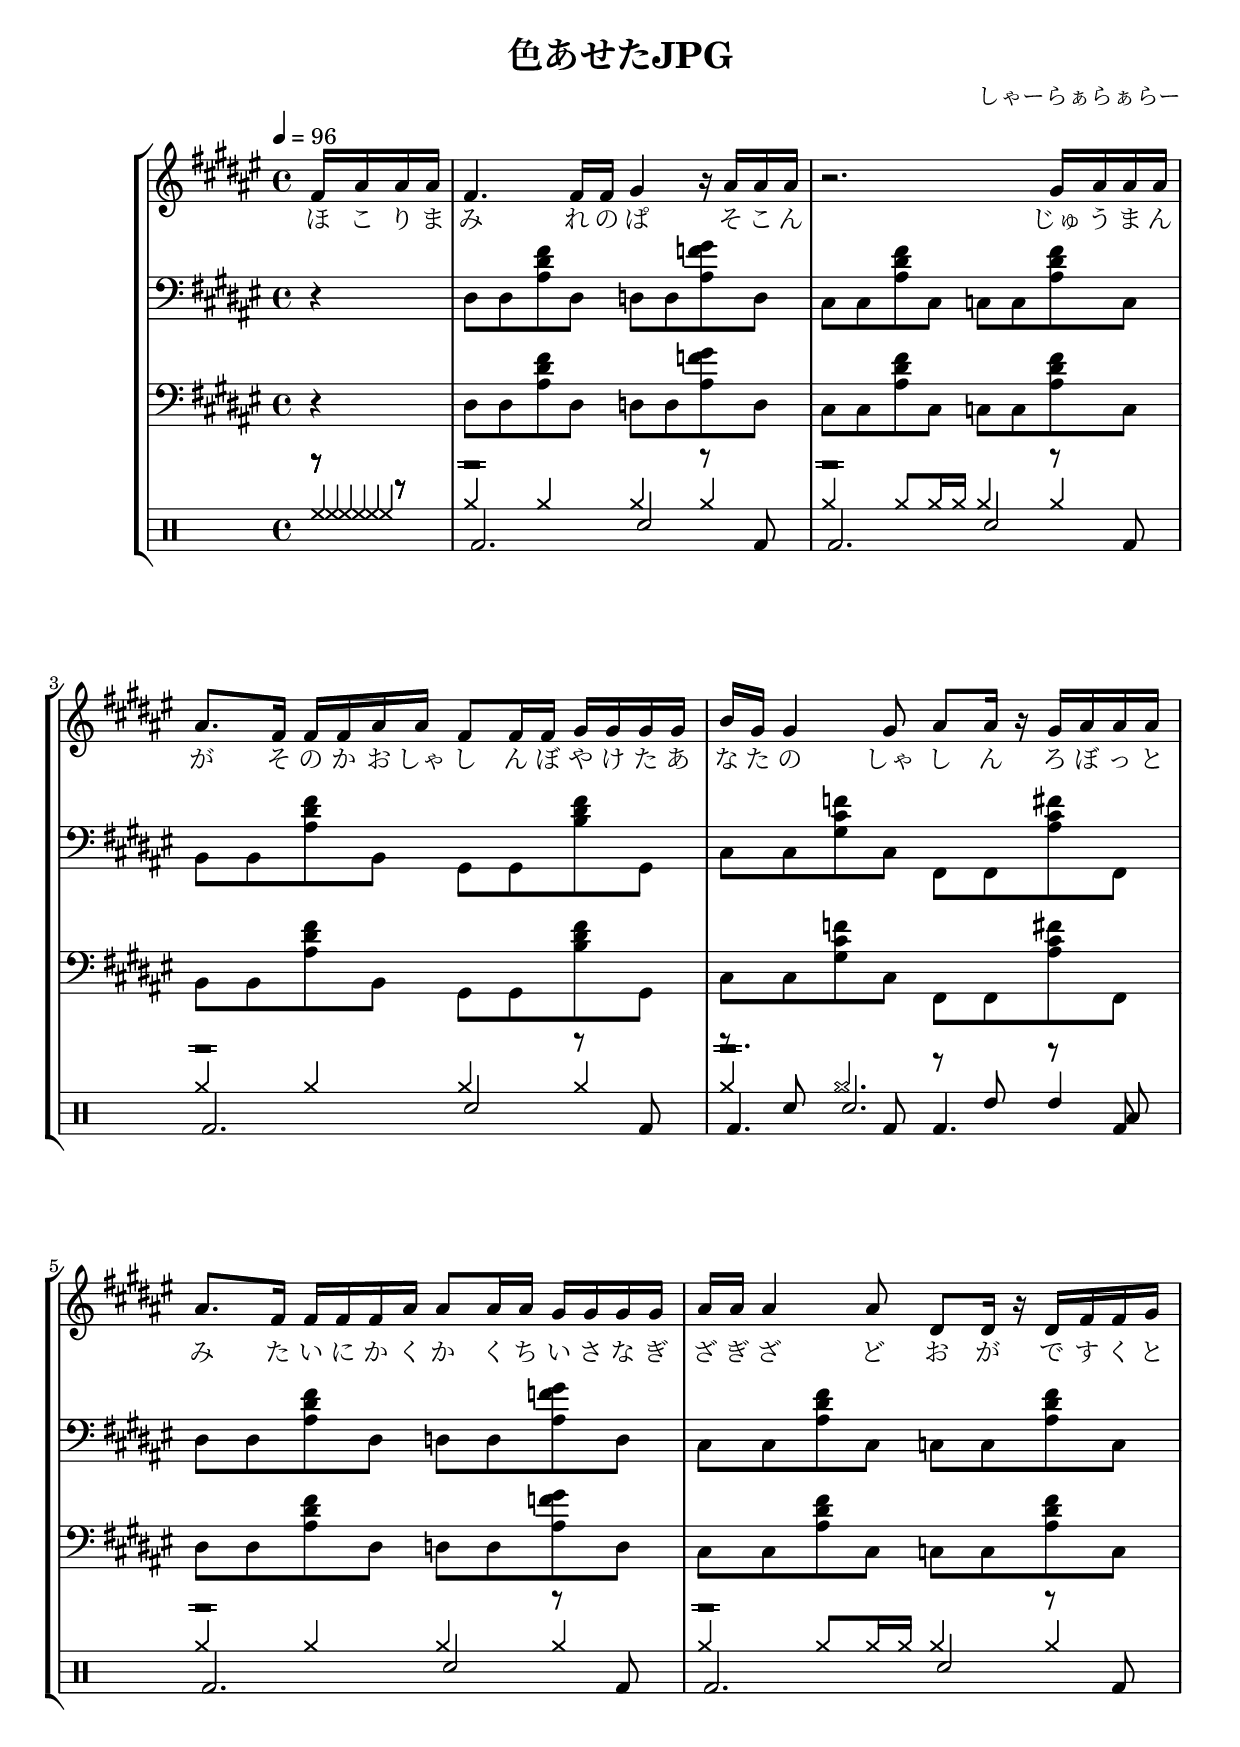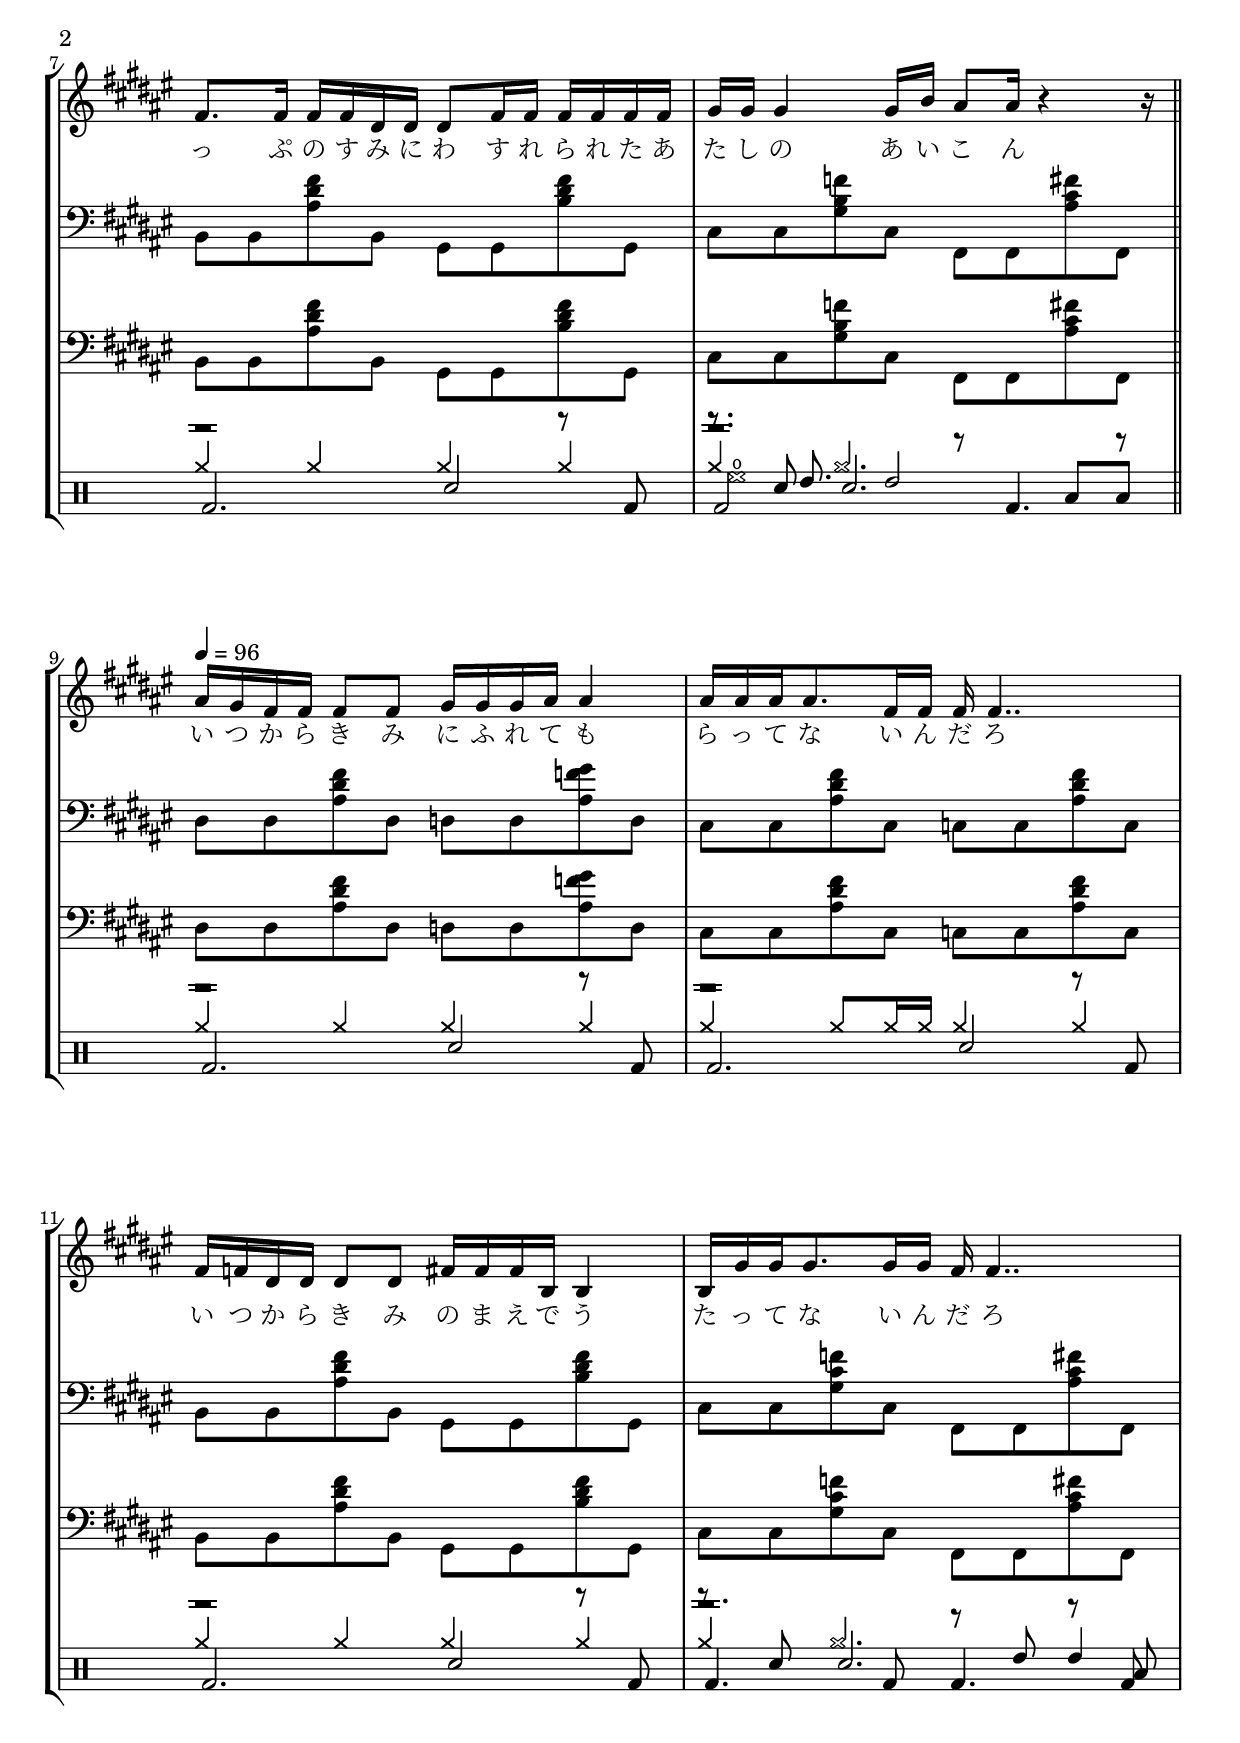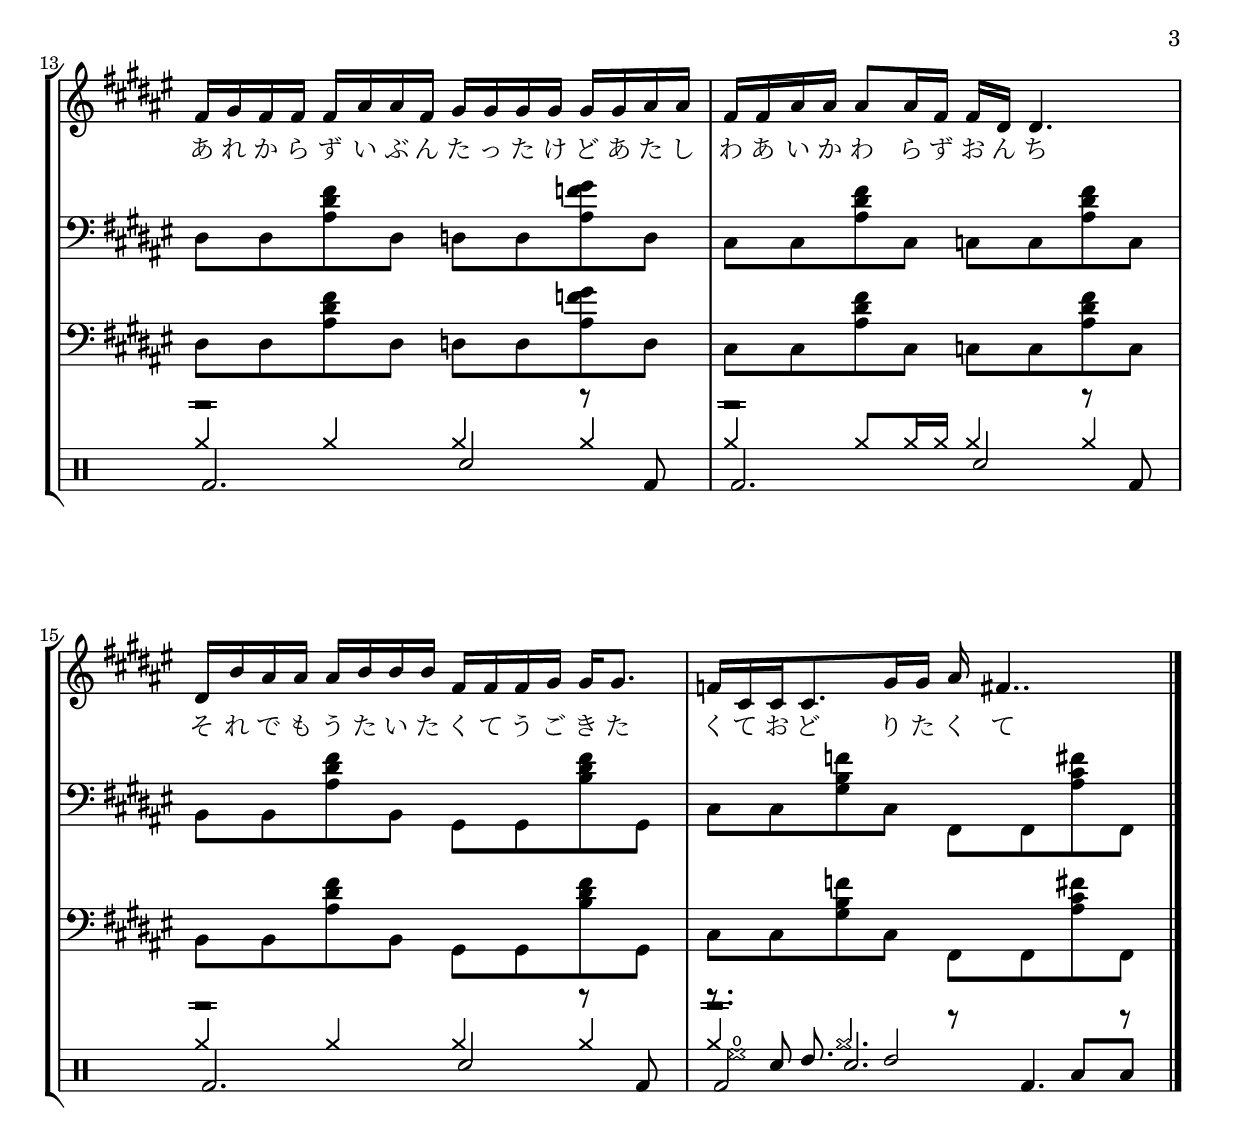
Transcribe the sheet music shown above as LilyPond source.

\version "2.12.1"

\header {
	 title = \markup {色あせたJPG}
	 composer = \markup \center-column {しゃーらぁらぁらー}
}
melody = {

	\partial 8*2
	\key fis \major
	\tempo 4 = 96
	\clef treble
	\time 4/4
	fis'16 ais'16  ais'16  ais'16  fis'4.  fis'16  fis'16  gis'4 r16  ais'16  ais'16  ais'16  r2. gis'16 ais'16  ais'16  ais'16  ais'8.  fis'16  fis'16  fis'16  ais'16  ais'16  fis'8  fis'16  fis'16  gis'16  gis'16  gis'16  gis'16  b'16  gis'16  gis'4  gis'8  ais'8  ais'16  r16 gis'16 ais'16  ais'16   ais'16  ais'8.  fis'16  fis'16  fis'16  fis'16  ais'16  ais'8  ais'16  ais'16  gis'16  gis'16  gis'16  gis'16  ais'16  ais'16  ais'4  ais'8  dis'8  dis'16  r16 dis'16 fis'16  fis'16  gis'16  fis'8.   fis'16  fis'16  fis'16  dis'16  dis'16  dis'8  fis'16  fis'16  fis'16  fis'16  fis'16  fis'16  gis'16  gis'16  gis'4  gis'16  b'16  ais'8  ais'16  r4 r16 
	ais'16 gis'16  fis'16  fis'16  fis'8  fis'8  gis'16  gis'16  gis'16  ais'16  ais'4  ais'16  ais'16   ais'16  ais'8.  fis'16  fis'16  fis'16  fis'4..  fis'16  f'16  dis'16  dis'16  dis'8  dis'8  fis'16  fis'16  fis'16  b16  b4  b16  gis'16   gis'16  gis'8.  gis'16  gis'16  fis'16  fis'4..  fis'16  gis'16  fis'16  fis'16  fis'16  ais'16  ais'16  fis'16  gis'16  gis'16   gis'16  gis'16  gis'16  gis'16  ais'16  ais'16  fis'16  fis'16  ais'16  ais'16  ais'8  ais'16  fis'16  fis'16  dis'16  dis'4.  dis'16  b'16  ais'16  ais'16  ais'16  b'16  b'16  b'16  fis'16  fis'16  fis'16  gis'16  gis'16  gis'8.  f'16  cis'16  cis'16  cis'8.  gis'16  gis'16  ais'16  fis'4..  \bar "|."}
text = \lyricmode {

	ほ こ り ま み れ の ぱ そ こ ん じゅ う ま ん が そ の か お しゃ し ん ぼ や け た あ な た の しゃ し ん ろ ぼ っ と み た い に か く か く ち い さ な ぎ ざ ぎ ざ ど お が で す く と っ ぷ の す み に わ す れ ら れ た あ た し の あ い こ ん 

	い つ か ら き み に ふ れ て も ら っ て な い ん だ ろ い つ か ら き み の ま え で う た っ て な い ん だ ろ あ れ か ら ず い ぶ ん た っ た け ど あ た し わ あ い か わ ら ず お ん ち そ れ で も う た い た く て う ご き た く て お ど り た く て 
}
upper = {

	\tempo 4 = 96
	\key fis \major
	\time 4/4
	\clef bass
	\partial 8*2
	r4
	dis8 dis8 <ais dis' fis'>8 dis8
d8 d8 <ais f' gis'>8 d8
cis8 cis8 <ais dis' fis'>8 cis8
c8 c8 <ais dis' fis'>8 c8
b,8 b,8 <ais dis' fis'>8 b,8
gis,8 gis,8 <b dis' fis'>8 gis,8
cis8 cis8 <gis cis' f'>8 cis8
fis,8 fis,8 <ais cis' fis'>8 fis,8
dis8 dis8 <ais dis' fis'>8 dis8
d8 d8 <ais f' gis'>8 d8
cis8 cis8 <ais dis' fis'>8 cis8
c8 c8 <ais dis' fis'>8 c8
b,8 b,8 <ais dis' fis'>8 b,8
gis,8 gis,8 <b dis' fis'>8 gis,8
cis8 cis8 <gis b f'>8 cis8
fis,8 fis,8 <cis' ais fis'>8 fis,8

	  \bar "||" 
	\tempo 4 = 96
	\clef bass
	dis8 dis8 <ais dis' fis'>8 dis8
d8 d8 <ais f' gis'>8 d8
cis8 cis8 <ais dis' fis'>8 cis8
c8 c8 <ais dis' fis'>8 c8
b,8 b,8 <ais dis' fis'>8 b,8
gis,8 gis,8 <b dis' fis'>8 gis,8
cis8 cis8 <gis cis' f'>8 cis8
fis,8 fis,8 <ais cis' fis'>8 fis,8
dis8 dis8 <ais dis' fis'>8 dis8
d8 d8 <ais f' gis'>8 d8
cis8 cis8 <ais dis' fis'>8 cis8
c8 c8 <ais dis' fis'>8 c8
b,8 b,8 <ais dis' fis'>8 b,8
gis,8 gis,8 <b dis' fis'>8 gis,8
cis8 cis8 <gis b f'>8 cis8
fis,8 fis,8 <cis' ais fis'>8 fis,8

	 \bar "|."}
lower = {

	\tempo 4 = 96
	\key fis \major
	\time 4/4
	\clef bass
	\partial 8*2
	r4
	dis8 dis8 <ais dis' fis'>8 dis8
d8 d8 <ais f' gis'>8 d8
cis8 cis8 <ais dis' fis'>8 cis8
c8 c8 <ais dis' fis'>8 c8
b,8 b,8 <ais dis' fis'>8 b,8
gis,8 gis,8 <b dis' fis'>8 gis,8
cis8 cis8 <gis cis' f'>8 cis8
fis,8 fis,8 <ais cis' fis'>8 fis,8
dis8 dis8 <ais dis' fis'>8 dis8
d8 d8 <ais f' gis'>8 d8
cis8 cis8 <ais dis' fis'>8 cis8
c8 c8 <ais dis' fis'>8 c8
b,8 b,8 <ais dis' fis'>8 b,8
gis,8 gis,8 <b dis' fis'>8 gis,8
cis8 cis8 <gis b f'>8 cis8
fis,8 fis,8 <cis' ais fis'>8 fis,8

	  \bar "||" 
	\tempo 4 = 96
	\clef bass
	dis8 dis8 <ais dis' fis'>8 dis8
d8 d8 <ais f' gis'>8 d8
cis8 cis8 <ais dis' fis'>8 cis8
c8 c8 <ais dis' fis'>8 c8
b,8 b,8 <ais dis' fis'>8 b,8
gis,8 gis,8 <b dis' fis'>8 gis,8
cis8 cis8 <gis cis' f'>8 cis8
fis,8 fis,8 <ais cis' fis'>8 fis,8
dis8 dis8 <ais dis' fis'>8 dis8
d8 d8 <ais f' gis'>8 d8
cis8 cis8 <ais dis' fis'>8 cis8
c8 c8 <ais dis' fis'>8 c8
b,8 b,8 <ais dis' fis'>8 b,8
gis,8 gis,8 <b dis' fis'>8 gis,8
cis8 cis8 <gis b f'>8 cis8
fis,8 fis,8 <cis' ais fis'>8 fis,8

	 \bar "|."}
partA = {
\drummode { 
 \partial 8*2   hh4  cymr4 cymr4 cymr4 cymr4  cymr4 cymr8 cymr16 cymr16 cymr4 cymr4  cymr4 cymr4 cymr4 cymr4  cymr4 cymr2.  cymr4 cymr4 cymr4 cymr4  cymr4 cymr8 cymr16 cymr16 cymr4 cymr4  cymr4 cymr4 cymr4 cymr4  cymr4 cymr2.   
 cymr4 cymr4 cymr4 cymr4  cymr4 cymr8 cymr16 cymr16 cymr4 cymr4  cymr4 cymr4 cymr4 cymr4  cymr4 cymr2.  cymr4 cymr4 cymr4 cymr4  cymr4 cymr8 cymr16 cymr16 cymr4 cymr4  cymr4 cymr4 cymr4 cymr4  cymr4 cymr2.   \bar "|." }
}
partB = {
\drummode { 
 \partial 8*2   hh4  r2 sn2  r2 sn2  r2 sn2  r8 sn8 sn2.  r2 sn2  r2 sn2  r2 sn2  r8 sn8 sn2.   
 r2 sn2  r2 sn2  r2 sn2  r8 sn8 sn2.  r2 sn2  r2 sn2  r2 sn2  r8 sn8 sn2.   \bar "|." }
}
partC = {
\drummode { 
 \partial 8*2   hh4  bd2. r8 bd8  bd2. r8 bd8  bd2. r8 bd8  bd4. bd8 bd4. bd8  bd2. r8 bd8  bd2. r8 bd8  bd2. r8 bd8  bd2 r8 bd4.   
 bd2. r8 bd8  bd2. r8 bd8  bd2. r8 bd8  bd4. bd8 bd4. bd8  bd2. r8 bd8  bd2. r8 bd8  bd2. r8 bd8  bd2 r8 bd4.   \bar "|." }
}
partD = {
\drummode { 
 \partial 8*2   hh4  r1 r1 r1 r2 r8 tommh8 tommh4  r1 r1 r1 r8. tommh8. tommh2 r8   
 r1 r1 r1 r2 r8 tommh8 tommh4  r1 r1 r1 r8. tommh8. tommh2 r8   \bar "|." }
}
partE = {
\drummode { 
 \partial 8*2   hh4  r1 r1 r1 r2. r8 toml8  r1 r1 r1 r2. toml8 toml8   
 r1 r1 r1 r2. r8 toml8  r1 r1 r1 r2. toml8 toml8   \bar "|." }
}
partF = {
\drummode { 
 \partial 8*2   hh4  r1 r1 r1 r1 r1 r1 r1 hho1   
 r1 r1 r1 r1 r1 r1 r1 hho1   \bar "|." }
}
partG = {
\drummode { 
 \partial 8*2  r8  r8  r1  r1  r1  r1  r1  r1  r1  r1  
 r1  r1  r1  r1  r1  r1  r1  r1  \bar "|." }
}
partH = {
\drummode { 
 \partial 8*2  r8  r8  r1  r1  r1  r1  r1  r1  r1  r1  
 r1  r1  r1  r1  r1  r1  r1  r1  \bar "|." }
}
partI = {
\drummode { 
 \partial 8*2  r8  r8  r1  r1  r1  r1  r1  r1  r1  r1  
 r1  r1  r1  r1  r1  r1  r1  r1  \bar "|." }
}
\score {
	<<
		 \new StaffGroup <<
		 \new Voice = "one" { \melody }
		 \new Lyrics \lyricsto "one" \text
			 \new Staff {\upper}
			 \new Staff {\lower}
			 \new DrumStaff <<
				 \new DrumVoice { \stemUp \partA }
				 \new DrumVoice { \stemUp \partB }
				 \new DrumVoice { \stemUp \partC }
				 \new DrumVoice { \stemUp \partD }
				 \new DrumVoice { \stemUp \partE }
				 \new DrumVoice { \stemUp \partF }
				 \new DrumVoice { \stemUp \partG }
				 \new DrumVoice { \stemUp \partH }
				 \new DrumVoice { \stemUp \partI }
			 >>
		 >>
	>>
	\layout {
		\context {
			\Voice
			\remove Note_heads_engraver
			\consists Completion_heads_engraver
		}
	}
	\midi {
	\context {
		\Score
		 tempoWholesPerMinute = #(ly:make-moment 120 4)
	}
	}
}
